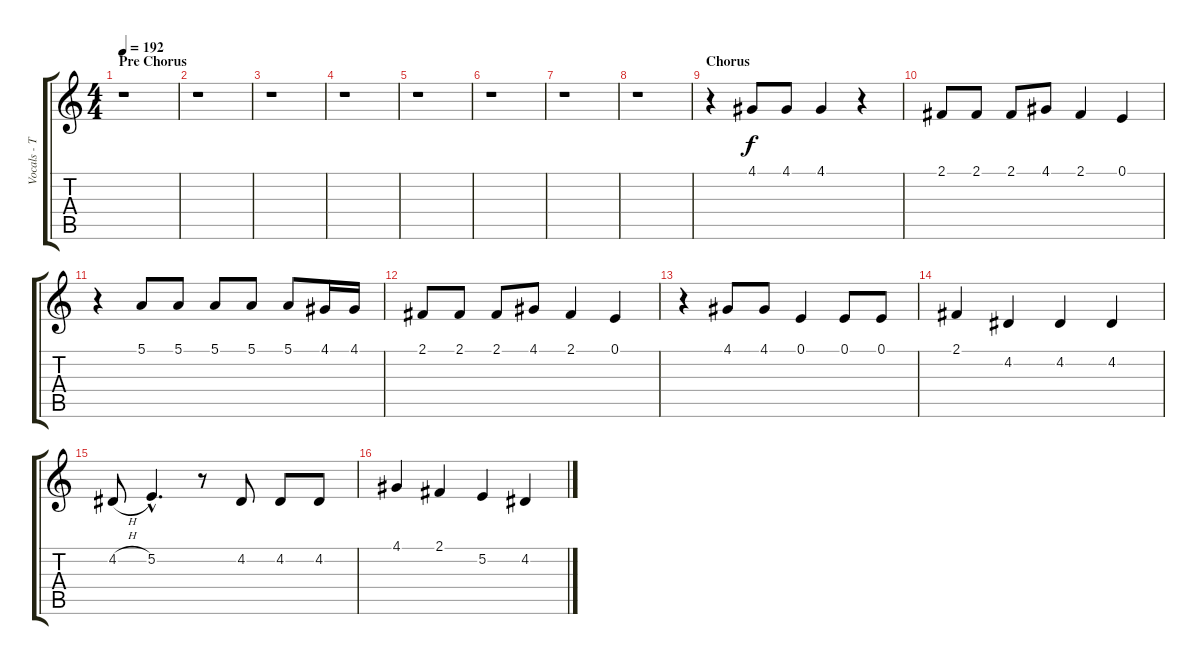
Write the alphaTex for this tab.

\track ("Vocals - Tom" "Vocals - T") {instrument altosax}
\staff {score tabs}
\tuning (E4 B3 G3 D3 A2 E2) {hide}
\ts (4 4)
\section ("" "Pre Chorus")
\tempo 192
\clef g2
\ks c
r.1{dy f} |
r.1 |
r.1 |
r.1 |
r.1 |
r.1 |
r.1 |
r.1 |
\section ("" "Chorus")
r.4 4.1.8 4.1.8 4.1.4 r.4 |
2.1.8 2.1.8 2.1.8 4.1.8 2.1.4 0.1.4 |
r.4 5.1.8 5.1.8 5.1.8 5.1.8 5.1.8 4.1.16 4.1.16 |
2.1.8 2.1.8 2.1.8 4.1.8 2.1.4 0.1.4 |
r.4 4.1.8 4.1.8 0.1.4 0.1.8 0.1.8 |
2.1.4 4.2.4 4.2.4 4.2.4 |
4.2{h}.8 5.2{hac}.4{d} r.8 4.2.8 4.2.8 4.2.8 |
4.1.4 2.1.4 5.2.4 4.2.4
